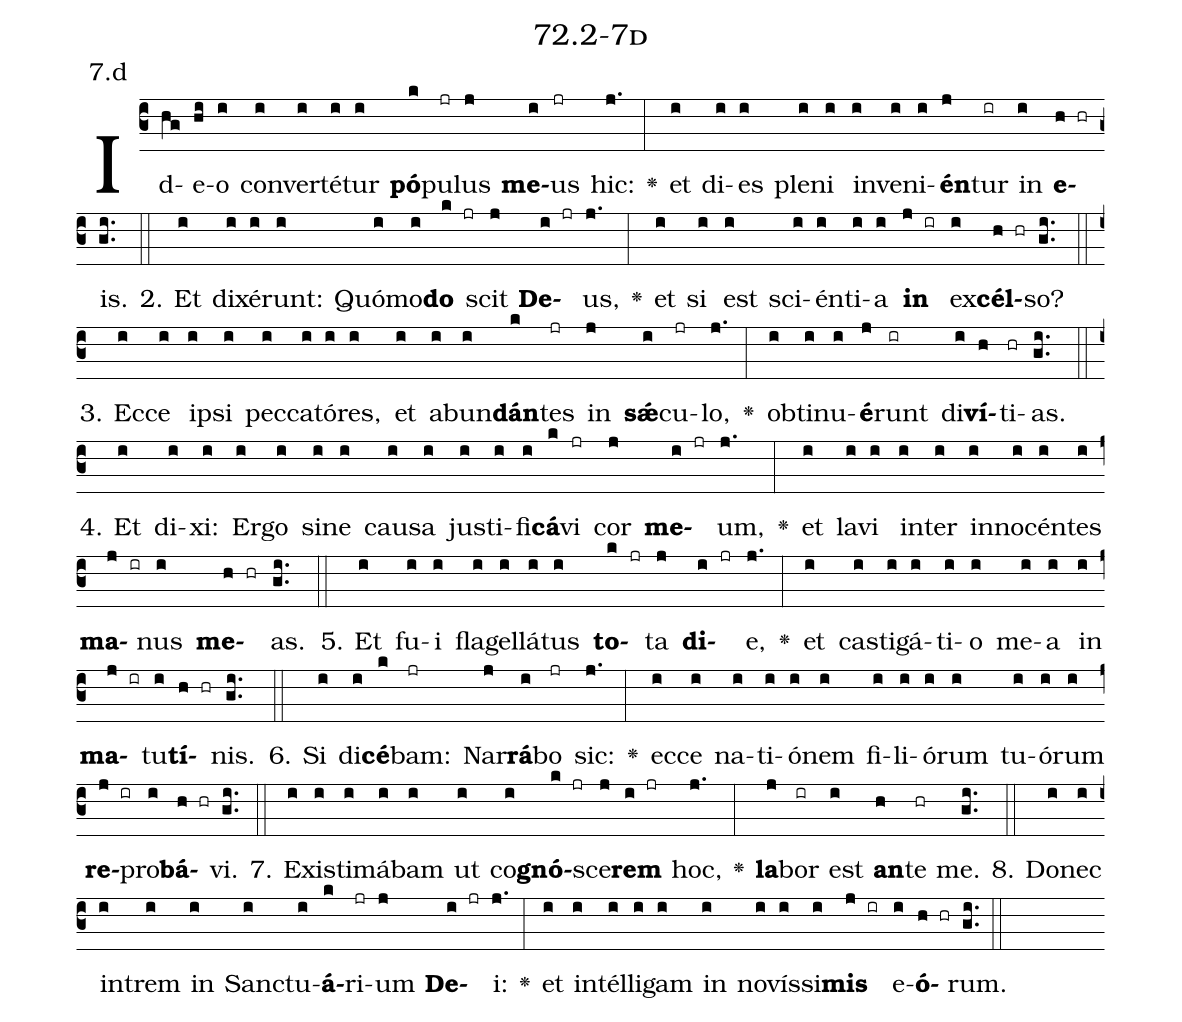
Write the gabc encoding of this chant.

name: 72.2-7d;
annotation: 7.d;
%%
(c3)Id(hg)e(hi)o(i) con(i)ver(i)té(i)tur(i) <b>pó</b>(k)pu(jr)lus(j) <b>me</b>(i)us(jr) hic:(j.) <v>\greheightstar</v>(:) et(i) di(i)es(i) ple(i)ni(i) in(i)ve(i)ni(i)<b>én</b>(j)tur(ir) in(i) <b>e</b>(h hr)is.(gi..) (::)
2. Et(i) di(i)xé(i)runt:(i) Quó(i)mo(i)<b>do</b>(k jr) scit(j) <b>De</b>(i jr)us,(j.) <v>\greheightstar</v>(:) et(i) si(i) est(i) sci(i)én(i)ti(i)a(i) <b>in</b>(j ir) ex(i)<b>cél</b>(h hr)so?(gi..) (::)
3. Ec(i)ce(i) ip(i)si(i) pec(i)ca(i)tó(i)res,(i) et(i) ab(i)un(i)<b>dán</b>(k)tes(jr) in(j) <b>sǽ</b>(i)cu(jr)lo,(j.) <v>\greheightstar</v>(:) ob(i)ti(i)nu(i)<b>é</b>(j)runt(ir) di(i)<b>ví</b>(h)ti(hr)as.(gi..) (::)
4. Et(i) di(i)xi:(i) Er(i)go(i) si(i)ne(i) cau(i)sa(i) jus(i)ti(i)fi(i)<b>cá</b>(k)vi(jr) cor(j) <b>me</b>(i jr)um,(j.) <v>\greheightstar</v>(:) et(i) la(i)vi(i) in(i)ter(i) in(i)no(i)cén(i)tes(i) <b>ma</b>(j ir)nus(i) <b>me</b>(h hr)as.(gi..) (::)
5. Et(i) fu(i)i(i) fla(i)gel(i)lá(i)tus(i) <b>to</b>(k jr)ta(j) <b>di</b>(i jr)e,(j.) <v>\greheightstar</v>(:) et(i) cas(i)ti(i)gá(i)ti(i)o(i) me(i)a(i) in(i) <b>ma</b>(j ir)tu(i)<b>tí</b>(h hr)nis.(gi..) (::)
6. Si(i) di(i)<b>cé</b>(k)bam:(jr) Nar(j)<b>rá</b>(i)bo(jr) sic:(j.) <v>\greheightstar</v>(:) ec(i)ce(i) na(i)ti(i)ó(i)nem(i) fi(i)li(i)ó(i)rum(i) tu(i)ó(i)rum(i) <b>re</b>(j ir)pro(i)<b>bá</b>(h hr)vi.(gi..) (::)
7. Ex(i)is(i)ti(i)má(i)bam(i) ut(i) co(i)<b>gnó</b>(k jr)sce(j)<b>rem</b>(i jr) hoc,(j.) <v>\greheightstar</v>(:) <b>la</b>(j)bor(ir) est(i) <b>an</b>(h)te(hr) me.(gi..) (::)
8. Do(i)nec(i) in(i)trem(i) in(i) Sanc(i)tu(i)<b>á</b>(k)ri(jr)um(j) <b>De</b>(i jr)i:(j.) <v>\greheightstar</v>(:) et(i) in(i)tél(i)li(i)gam(i) in(i) no(i)vís(i)si(i)<b>mis</b>(j ir) e(i)<b>ó</b>(h hr)rum.(gi..) (::)
